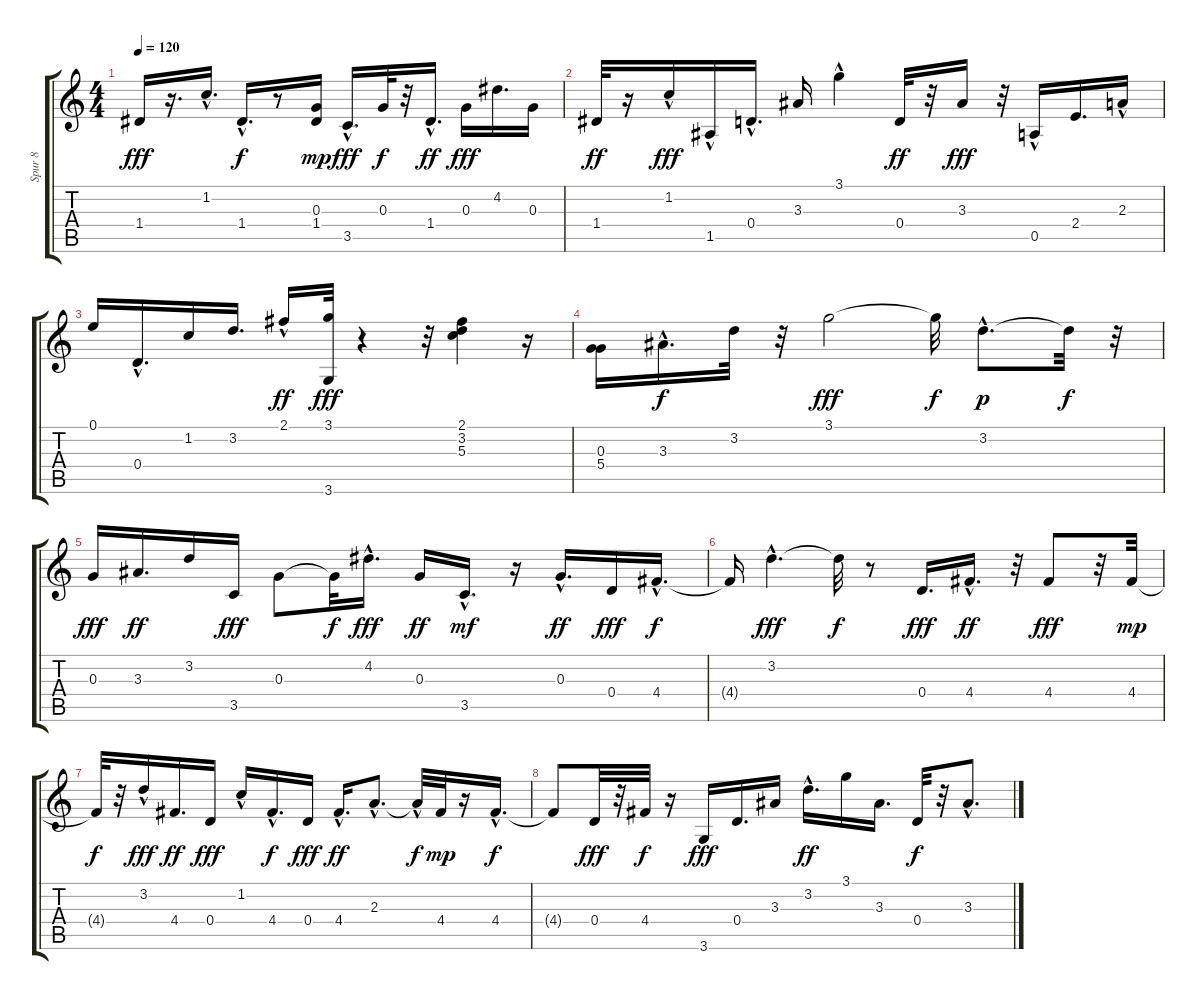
\track ("Spur 8" "Spur 8") {instrument slapbass1}
\staff {score tabs}
\tuning (E4 B3 G3 D3 A2 E2) {hide}
\ts (4 4)
\tempo 120
\clef g2
\ks c
1.4.16{dy fff} r.16{d} 1.2{hac}.16{d} 1.4{hac}.16{d dy f} r.8 (0.3 1.4).16{dy mp} 3.5{hac}.16{d dy fff} 0.3.32{dy f} r.32 1.4{hac}.16{d dy ff} 0.3.16{dy fff} 4.2.16{d} 0.3.16 |
1.4.32{dy ff} r.16 1.2{hac}.16{dy fff} 1.5{hac}.16 0.4{hac}.16{d} 3.3.16 3.1{hac}.4 0.4.32{dy ff} r.32 3.3.16{dy fff} r.32 0.5{hac}.16 2.4.16{d} 2.3{hac}.16 |
0.1.16 0.4{hac}.16{d} 1.2.16 3.2.16{d} 2.1{hac}.16{dy ff} (3.1 3.6).32{dy fff} r.4 r.32 (2.1 3.2 5.3).4 r.16 |
(0.3 5.4).16 3.3{hac}.16{d dy f} 3.2.32 r.32 3.1.2{dy fff} 3.1{t}.32{dy f} 3.2{hac}.8{d dy p} 3.2{t}.32{dy f} r.32 |
0.3.16{dy fff} 3.3.16{d dy ff} 3.2.16 3.5.16{dy fff} 0.3.8 0.3{t}.32{dy f} 4.2{hac}.16{d dy fff} 0.3.16{dy ff} 3.5{hac}.16{d dy mf} r.16 0.3{hac}.16{d dy ff} 0.4.16{dy fff} 4.4{hac}.16{d dy f} |
4.4{t}.16 3.2{hac}.4{d dy fff} 3.2{t}.32{dy f} r.8 0.4.16{d dy fff} 4.4{hac}.16{d dy ff} r.32 4.4.8{dy fff} r.32 4.4.32{dy mp} |
4.4{t}.32{dy f} r.32 3.2{hac}.16{dy fff} 4.4.16{d dy ff} 0.4.16{dy fff} 1.2{hac}.16 4.4{hac}.16{d dy f} 0.4.16{dy fff} 4.4{hac}.16{d dy ff} 2.3{hac}.8{d} 2.3{hac t}.32{dy f} 4.4.32{dy mp} r.16 4.4{hac}.16{d dy f} |
4.4{t}.8 0.4.32{dy fff} r.32 4.4.32{dy f} r.16 3.6.16{dy fff} 0.4.16{d} 3.3.16 3.2{hac}.16{d dy ff} 3.1.16 3.3.16{d} 0.4.32{dy f} r.32 3.3{hac}.8{d}
